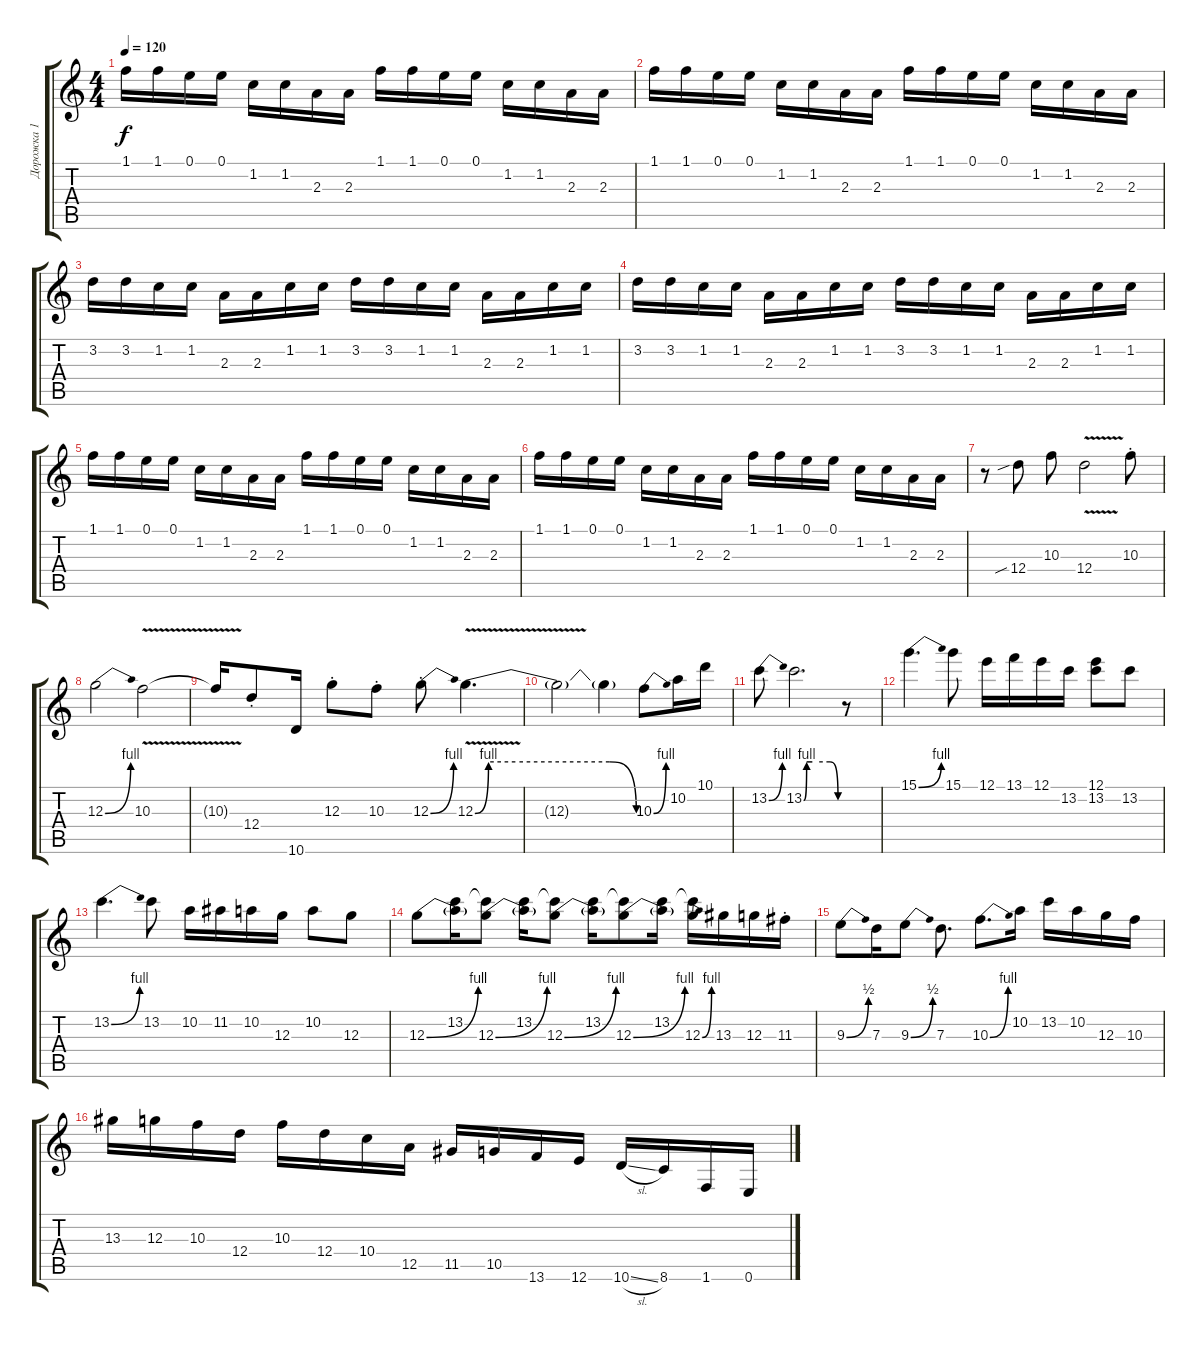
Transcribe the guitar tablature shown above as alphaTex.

\track ("Дорожка 1" "Дорожка 1") {instrument overdrivenguitar}
\staff {score tabs}
\tuning (E4 B3 G3 D3 A2 E2) {hide}
\ts (4 4)
\tempo 120
\clef g2
\ks c
1.1.16{dy f} 1.1.16 0.1.16 0.1.16 1.2.16 1.2.16 2.3.16 2.3.16 1.1.16 1.1.16 0.1.16 0.1.16 1.2.16 1.2.16 2.3.16 2.3.16 |
1.1.16 1.1.16 0.1.16 0.1.16 1.2.16 1.2.16 2.3.16 2.3.16 1.1.16 1.1.16 0.1.16 0.1.16 1.2.16 1.2.16 2.3.16 2.3.16 |
3.2.16 3.2.16 1.2.16 1.2.16 2.3.16 2.3.16 1.2.16 1.2.16 3.2.16 3.2.16 1.2.16 1.2.16 2.3.16 2.3.16 1.2.16 1.2.16 |
3.2.16 3.2.16 1.2.16 1.2.16 2.3.16 2.3.16 1.2.16 1.2.16 3.2.16 3.2.16 1.2.16 1.2.16 2.3.16 2.3.16 1.2.16 1.2.16 |
1.1.16 1.1.16 0.1.16 0.1.16 1.2.16 1.2.16 2.3.16 2.3.16 1.1.16 1.1.16 0.1.16 0.1.16 1.2.16 1.2.16 2.3.16 2.3.16 |
1.1.16 1.1.16 0.1.16 0.1.16 1.2.16 1.2.16 2.3.16 2.3.16 1.1.16 1.1.16 0.1.16 0.1.16 1.2.16 1.2.16 2.3.16 2.3.16 |
r.8 12.4{sib}.8 10.3.8 12.4{v}.2 10.3{st}.8 |
12.3{be (bend 0 0 60 4)}.2 10.3{v}.2 |
10.3{t}.16 12.4{st}.8 10.6.16 12.3{st}.8 10.3{st}.8 12.3{be (bend 0 0 60 4) st}.8 12.3{be (custom 0 0 5 4 15 4 50 4 60 0) v}.4{d} |
12.3{t}.2 12.3{t}.4 10.3{be (bend 0 0 60 4)}.8 10.2.16 10.1.16 |
13.2{be (bend 0 0 60 4)}.8 13.2{be (custom 0 0 5 4 15 4 46 4 60 0)}.2{d} r.8 |
15.1{be (bend 0 0 60 4)}.4{d} 15.1.8 12.1.16 13.1.16 12.1.16 13.2.16 (12.1 13.2).8 13.2.8 |
13.2{be (bend 0 0 60 4)}.4{d} 13.2.8 10.2.16 11.2.16 10.2.16 12.3.16 10.2.8 12.3.8 |
12.3{be (bend 0 0 60 4)}.8 (13.2 12.3{t}).16 (13.2{t} 12.3{be (bend 0 0 60 4)}).8 (13.2 12.3{t}).16 (13.2{t} 12.3{be (bend 0 0 60 4)}).8 (13.2 12.3{t}).16 (13.2{t} 12.3{be (bend 0 0 60 4)}).8 (13.2 12.3{t}).16 (13.2{t} 12.3{be (bend 0 0 60 4)}).16 13.3.16 12.3.16 11.3{st}.16 |
9.3{be (bend 0 0 60 2)}.8 7.3.16 9.3{be (bend 0 0 60 2)}.8 7.3.8{d} 10.3{be (bend 0 0 60 4)}.8{d} 10.2.16 13.2.16 10.2.16 12.3.16 10.3.16 |
13.3.16 12.3.16 10.3.16 12.4.16 10.3.16 12.4.16 10.4.16 12.5.16 11.5.16 10.5.16 13.6.16 12.6.16 10.6{sl}.16 8.6.16 1.6.16 0.6.16
